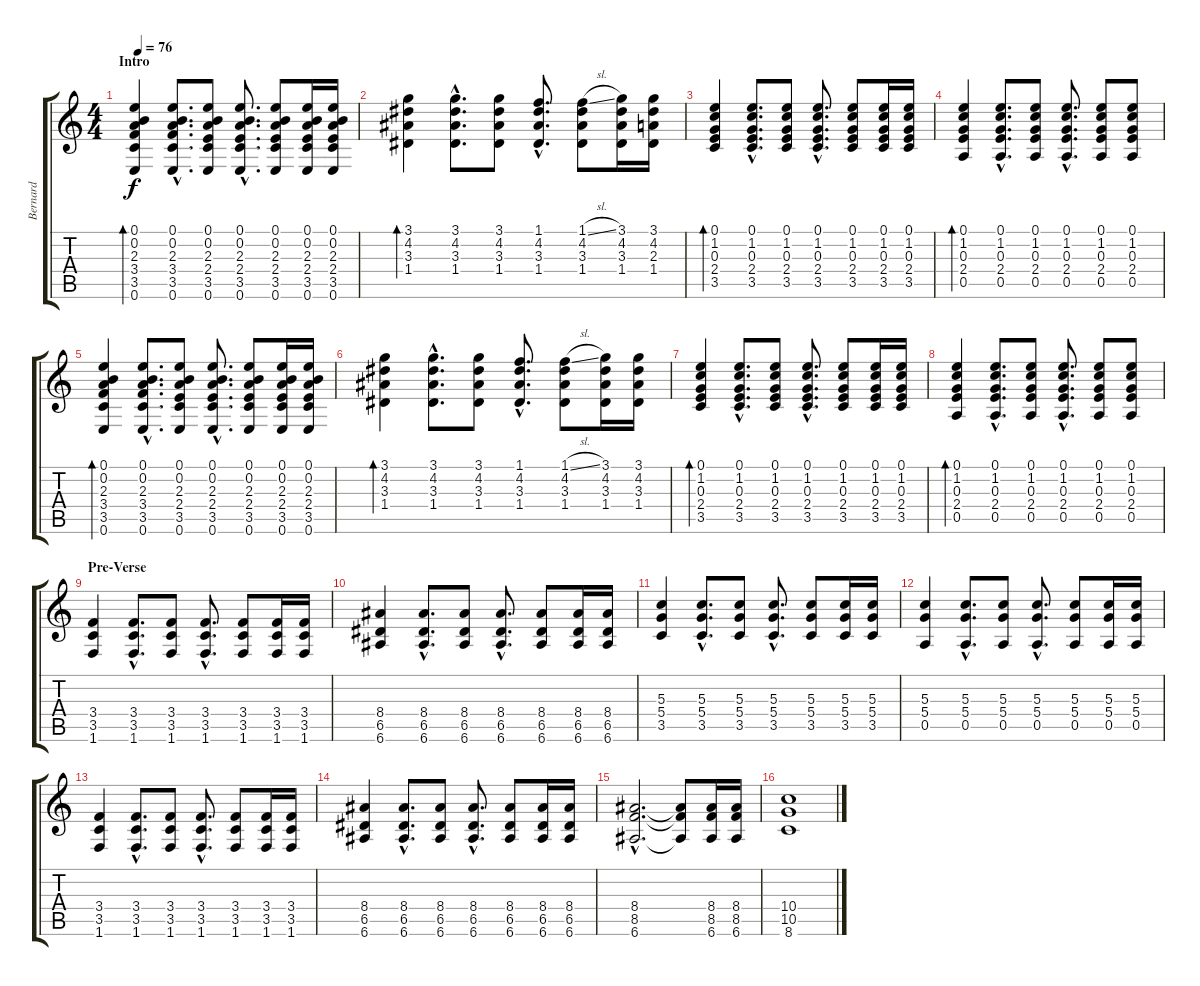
\track ("Bernard" "Bernard") {instrument overdrivenguitar}
\staff {score tabs}
\tuning (E4 B3 G3 D3 A2 E2) {hide}
\ts (4 4)
\section ("" "Intro")
\tempo 76
\clef g2
\ks c
(0.1 0.2 2.3 3.4 3.5 0.6).4{bd 60 dy f instrument acousticguitarnylon} (0.1{hac} 0.2{hac} 2.3{hac} 3.4{hac} 3.5{hac} 0.6{hac}).8{d} (0.1 0.2 2.3 2.4 3.5 0.6).8 (0.1{hac} 0.2{hac} 2.3{hac} 2.4{hac} 3.5{hac} 0.6{hac}).8{d} (0.1 0.2 2.3 2.4 3.5 0.6).8 (0.1 0.2 2.3 2.4 3.5 0.6).16 (0.1 0.2 2.3 2.4 3.5 0.6).16 |
(3.1 4.2 3.3 1.4).4{bd 60 instrument acousticguitarnylon} (3.1{hac} 4.2{hac} 3.3{hac} 1.4{hac}).8{d} (3.1 4.2 3.3 1.4).8 (1.1{hac} 4.2{hac} 3.3{hac} 1.4{hac}).8{d} (1.1{sl} 4.2 3.3 1.4).8 (3.1 4.2 3.3 1.4).16 (3.1 4.2 2.3 1.4).16 |
(0.1 1.2 0.3 2.4 3.5).4{bd 60 instrument acousticguitarnylon} (0.1{hac} 1.2{hac} 0.3{hac} 2.4{hac} 3.5{hac}).8{d} (0.1 1.2 0.3 2.4 3.5).8 (0.1{hac} 1.2{hac} 0.3{hac} 2.4{hac} 3.5{hac}).8{d} (0.1 1.2 0.3 2.4 3.5).8 (0.1 1.2 0.3 2.4 3.5).16 (0.1 1.2 0.3 2.4 3.5).16 |
(0.1 1.2 0.3 2.4 0.5).4{bd 60 instrument acousticguitarnylon} (0.1{hac} 1.2{hac} 0.3{hac} 2.4{hac} 0.5{hac}).8{d} (0.1 1.2 0.3 2.4 0.5).8 (0.1{hac} 1.2{hac} 0.3{hac} 2.4{hac} 0.5{hac}).8{d} (0.1 1.2 0.3 2.4 0.5).8 (0.1 1.2 0.3 2.4 0.5).8 |
(0.1 0.2 2.3 3.4 3.5 0.6).4{bd 60 instrument acousticguitarnylon} (0.1{hac} 0.2{hac} 2.3{hac} 3.4{hac} 3.5{hac} 0.6{hac}).8{d} (0.1 0.2 2.3 2.4 3.5 0.6).8 (0.1{hac} 0.2{hac} 2.3{hac} 2.4{hac} 3.5{hac} 0.6{hac}).8{d} (0.1 0.2 2.3 2.4 3.5 0.6).8 (0.1 0.2 2.3 2.4 3.5 0.6).16 (0.1 0.2 2.3 2.4 3.5 0.6).16 |
(3.1 4.2 3.3 1.4).4{bd 60 instrument acousticguitarnylon} (3.1{hac} 4.2{hac} 3.3{hac} 1.4{hac}).8{d} (3.1 4.2 3.3 1.4).8 (1.1{hac} 4.2{hac} 3.3{hac} 1.4{hac}).8{d} (1.1{sl} 4.2 3.3 1.4).8 (3.1 4.2 3.3 1.4).16 (3.1 4.2 3.3 1.4).16 |
(0.1 1.2 0.3 2.4 3.5).4{bd 60 instrument acousticguitarnylon} (0.1{hac} 1.2{hac} 0.3{hac} 2.4{hac} 3.5{hac}).8{d} (0.1 1.2 0.3 2.4 3.5).8 (0.1{hac} 1.2{hac} 0.3{hac} 2.4{hac} 3.5{hac}).8{d} (0.1 1.2 0.3 2.4 3.5).8 (0.1 1.2 0.3 2.4 3.5).16 (0.1 1.2 0.3 2.4 3.5).16 |
(0.1 1.2 0.3 2.4 0.5).4{bd 60 instrument acousticguitarnylon} (0.1{hac} 1.2{hac} 0.3{hac} 2.4{hac} 0.5{hac}).8{d} (0.1 1.2 0.3 2.4 0.5).8 (0.1{hac} 1.2{hac} 0.3{hac} 2.4{hac} 0.5{hac}).8{d} (0.1 1.2 0.3 2.4 0.5).8 (0.1 1.2 0.3 2.4 0.5).8 |
\section ("" "Pre-Verse")
(3.4 3.5 1.6).4{instrument overdrivenguitar} (3.4{hac} 3.5{hac} 1.6{hac}).8{d} (3.4 3.5 1.6).8 (3.4{hac} 3.5{hac} 1.6{hac}).8{d} (3.4 3.5 1.6).8 (3.4 3.5 1.6).16 (3.4 3.5 1.6).16 |
(8.4 6.5 6.6).4 (8.4{hac} 6.5{hac} 6.6{hac}).8{d} (8.4 6.5 6.6).8 (8.4{hac} 6.5{hac} 6.6{hac}).8{d} (8.4 6.5 6.6).8 (8.4 6.5 6.6).16 (8.4 6.5 6.6).16 |
(5.3 5.4 3.5).4 (5.3{hac} 5.4{hac} 3.5{hac}).8{d} (5.3 5.4 3.5).8 (5.3{hac} 5.4{hac} 3.5{hac}).8{d} (5.3 5.4 3.5).8 (5.3 5.4 3.5).16 (5.3 5.4 3.5).16 |
(5.3 5.4 0.5).4 (5.3{hac} 5.4{hac} 0.5{hac}).8{d} (5.3 5.4 0.5).8 (5.3{hac} 5.4{hac} 0.5{hac}).8{d} (5.3 5.4 0.5).8 (5.3 5.4 0.5).16 (5.3 5.4 0.5).16 |
(3.4 3.5 1.6).4{instrument overdrivenguitar} (3.4{hac} 3.5{hac} 1.6{hac}).8{d} (3.4 3.5 1.6).8 (3.4{hac} 3.5{hac} 1.6{hac}).8{d} (3.4 3.5 1.6).8 (3.4 3.5 1.6).16 (3.4 3.5 1.6).16 |
(8.4 6.5 6.6).4 (8.4{hac} 6.5{hac} 6.6{hac}).8{d} (8.4 6.5 6.6).8 (8.4{hac} 6.5{hac} 6.6{hac}).8{d} (8.4 6.5 6.6).8 (8.4 6.5 6.6).16 (8.4 6.5 6.6).16 |
(8.4{hac} 8.5{hac} 6.6{hac}).2{d} (8.4{t} 8.5{t} 6.6{t}).8 (8.4 8.5 6.6).16 (8.4 8.5 6.6).16 |
(10.4 10.5 8.6).1
